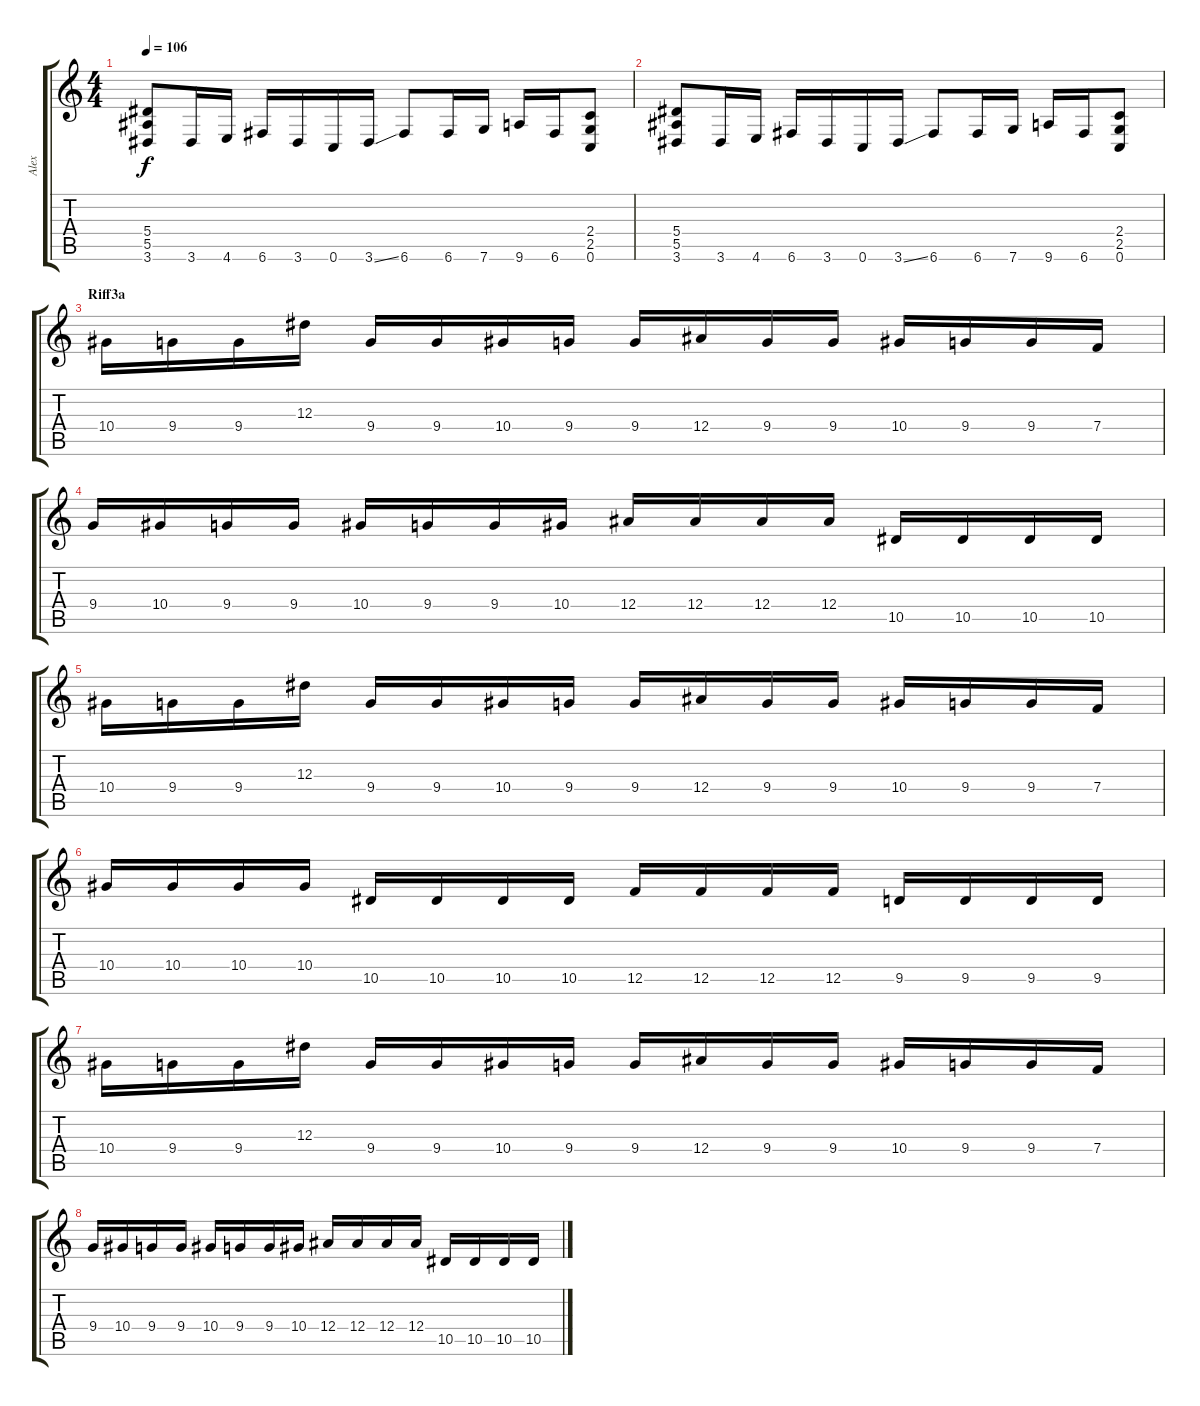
\track ("Alex" "Alex") {instrument overdrivenguitar}
\staff {score tabs}
\tuning (C4 G3 Eb3 Bb2 F2 C2) {hide}
\ts (4 4)
\tempo 106
\clef g2
\ks c
(5.4 5.5 3.6).8{dy f} 3.6.16 4.6.16 6.6.16 3.6.16 0.6.16 3.6{ss}.16 6.6.8 6.6.16 7.6.16 9.6.16 6.6.16 (2.4 2.5 0.6).8 |
(5.4 5.5 3.6).8 3.6.16 4.6.16 6.6.16 3.6.16 0.6.16 3.6{ss}.16 6.6.8 6.6.16 7.6.16 9.6.16 6.6.16 (2.4 2.5 0.6).8 |
\section ("" "Riff3a")
10.4.16 9.4.16 9.4.16 12.3.16 9.4.16 9.4.16 10.4.16 9.4.16 9.4.16 12.4.16 9.4.16 9.4.16 10.4.16 9.4.16 9.4.16 7.4.16 |
9.4.16 10.4.16 9.4.16 9.4.16 10.4.16 9.4.16 9.4.16 10.4.16 12.4.16 12.4.16 12.4.16 12.4.16 10.5.16 10.5.16 10.5.16 10.5.16 |
10.4.16 9.4.16 9.4.16 12.3.16 9.4.16 9.4.16 10.4.16 9.4.16 9.4.16 12.4.16 9.4.16 9.4.16 10.4.16 9.4.16 9.4.16 7.4.16 |
10.4.16 10.4.16 10.4.16 10.4.16 10.5.16 10.5.16 10.5.16 10.5.16 12.5.16 12.5.16 12.5.16 12.5.16 9.5.16 9.5.16 9.5.16 9.5.16 |
10.4.16 9.4.16 9.4.16 12.3.16 9.4.16 9.4.16 10.4.16 9.4.16 9.4.16 12.4.16 9.4.16 9.4.16 10.4.16 9.4.16 9.4.16 7.4.16 |
9.4.16 10.4.16 9.4.16 9.4.16 10.4.16 9.4.16 9.4.16 10.4.16 12.4.16 12.4.16 12.4.16 12.4.16 10.5.16 10.5.16 10.5.16 10.5.16
